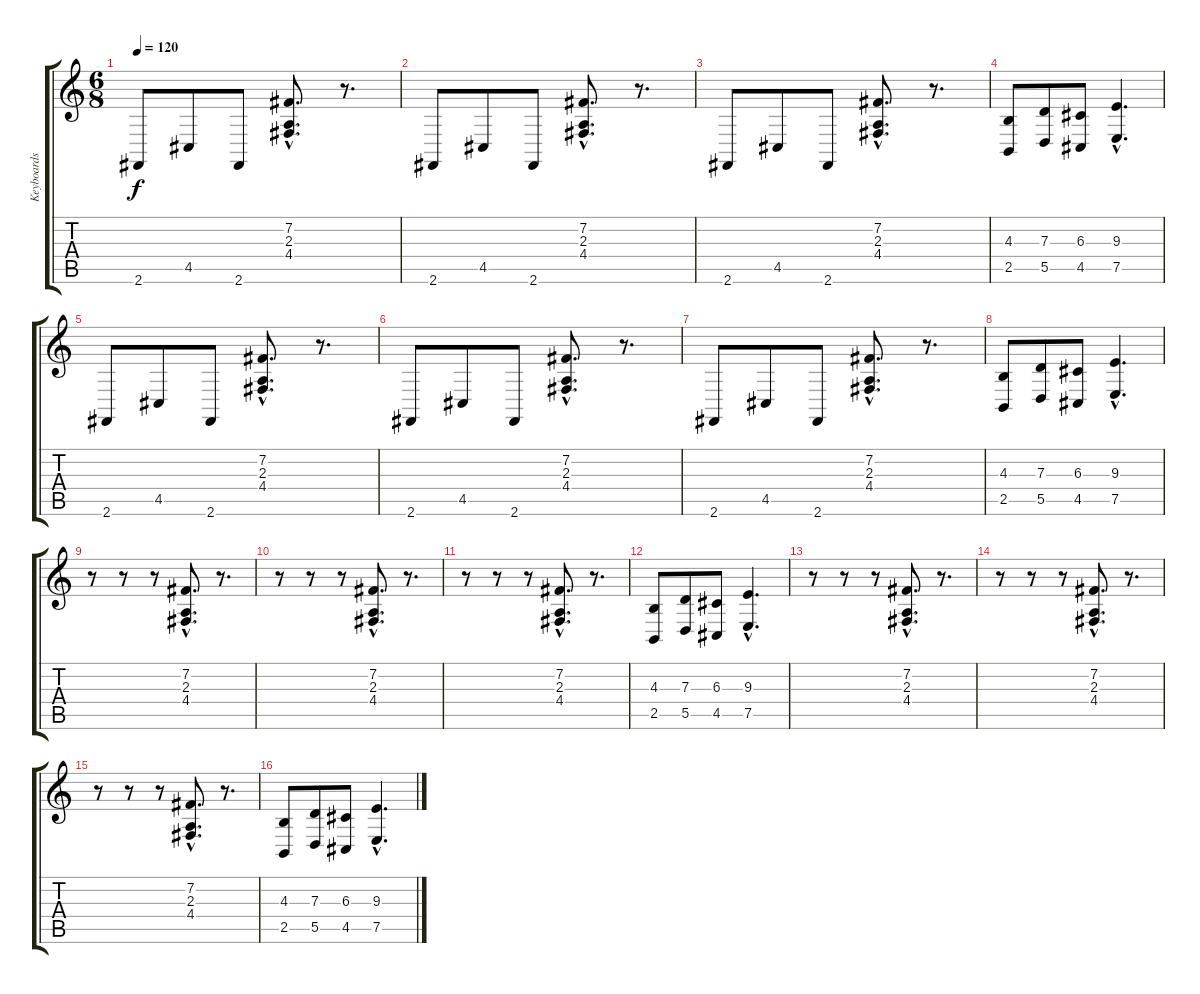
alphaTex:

\track ("Keyboards " "Keyboards ") {instrument stringensemble1}
\staff {score tabs}
\tuning (E4 B3 G3 D3 A2 E2) {hide}
\ts (6 8)
\tempo 120
\clef g2
\ks c
2.6.8{dy f instrument stringensemble1} 4.5.8 2.6.8 (7.2{hac} 2.3{hac} 4.4{hac}).8{d} r.8{d} |
2.6.8 4.5.8 2.6.8 (7.2{hac} 2.3{hac} 4.4{hac}).8{d} r.8{d} |
2.6.8 4.5.8 2.6.8 (7.2{hac} 2.3{hac} 4.4{hac}).8{d} r.8{d} |
(4.3 2.5).8 (7.3 5.5).8 (6.3 4.5).8 (9.3{hac} 7.5{hac}).4{d} |
2.6.8 4.5.8 2.6.8 (7.2{hac} 2.3{hac} 4.4{hac}).8{d} r.8{d} |
2.6.8 4.5.8 2.6.8 (7.2{hac} 2.3{hac} 4.4{hac}).8{d} r.8{d} |
2.6.8 4.5.8 2.6.8 (7.2{hac} 2.3{hac} 4.4{hac}).8{d} r.8{d} |
(4.3 2.5).8 (7.3 5.5).8 (6.3 4.5).8 (9.3{hac} 7.5{hac}).4{d} |
r.8 r.8 r.8 (7.2{hac} 2.3{hac} 4.4{hac}).8{d} r.8{d} |
r.8 r.8 r.8 (7.2{hac} 2.3{hac} 4.4{hac}).8{d} r.8{d} |
r.8 r.8 r.8 (7.2{hac} 2.3{hac} 4.4{hac}).8{d} r.8{d} |
(4.3 2.5).8 (7.3 5.5).8 (6.3 4.5).8 (9.3{hac} 7.5{hac}).4{d} |
r.8 r.8 r.8 (7.2{hac} 2.3{hac} 4.4{hac}).8{d} r.8{d} |
r.8 r.8 r.8 (7.2{hac} 2.3{hac} 4.4{hac}).8{d} r.8{d} |
r.8 r.8 r.8 (7.2{hac} 2.3{hac} 4.4{hac}).8{d} r.8{d} |
(4.3 2.5).8 (7.3 5.5).8 (6.3 4.5).8 (9.3{hac} 7.5{hac}).4{d}
